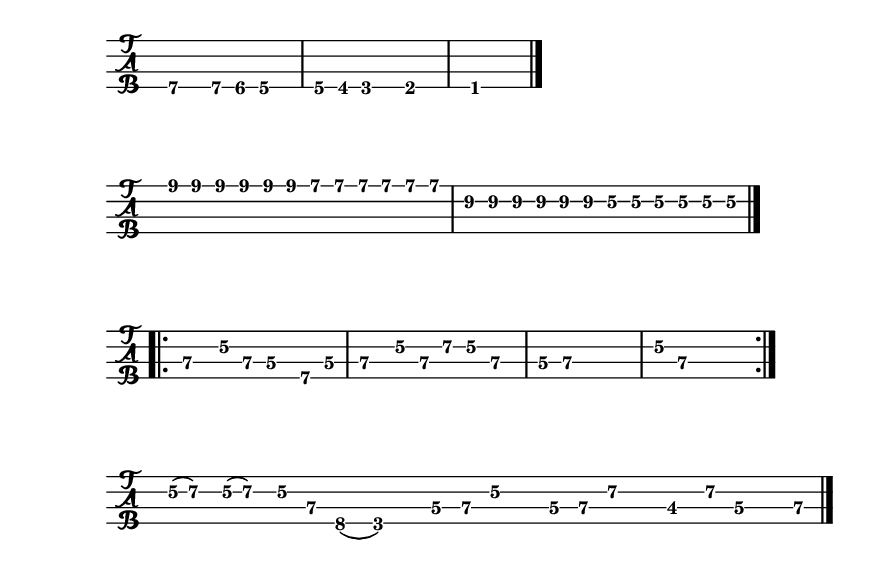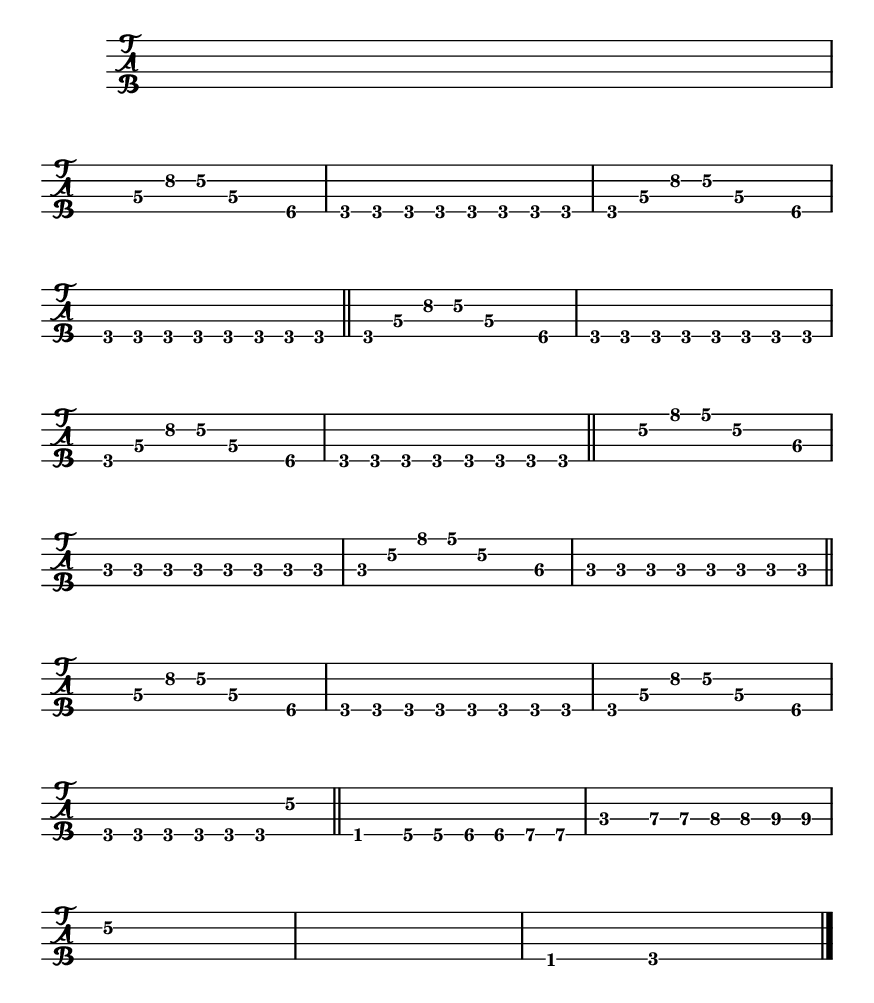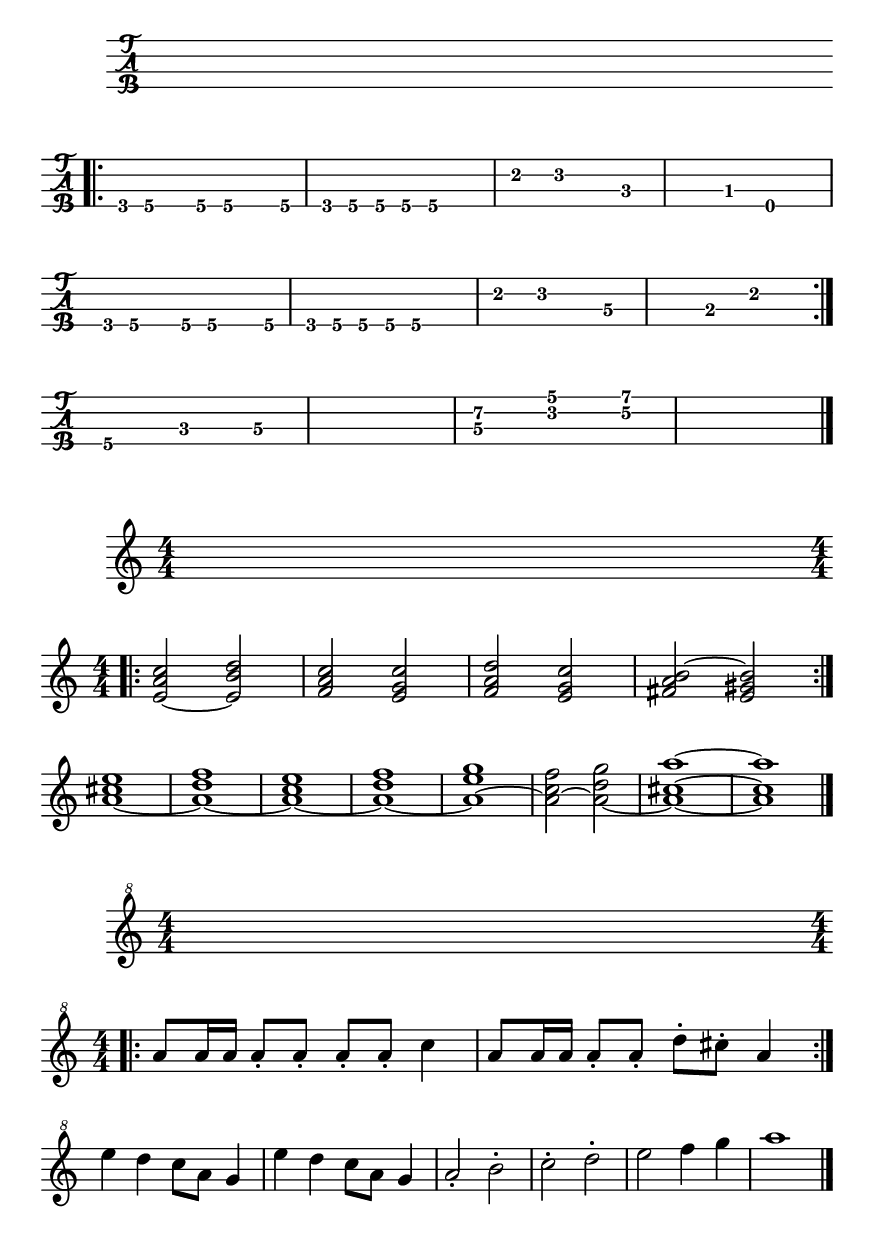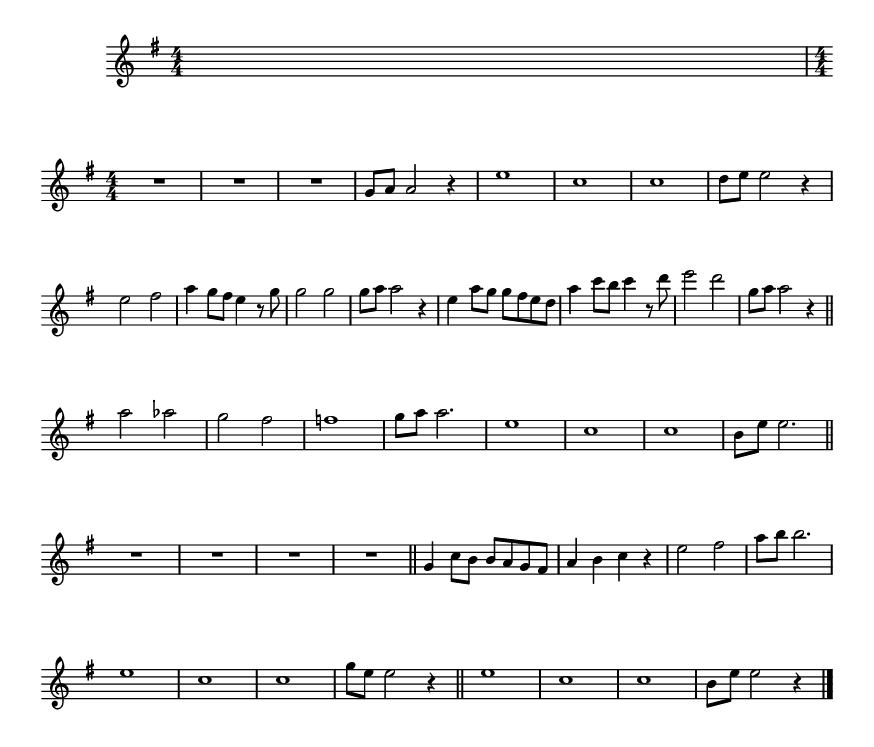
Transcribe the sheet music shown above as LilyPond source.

\version "2.22.1"


#(set-default-paper-size "a5")


\book{
  \paper {
    print-page-number  = ##f
  }


  \header{
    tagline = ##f
  }


  \bookpart {
    % I got mine
    \score {
      \new TabStaff {
        \set Staff.stringTunings = #bass-tuning
        \relative c, {
          \override Score.BarNumber.break-visibility = ##(#f #f #f)
          b4.\4 b8\4 bes\4 a4.\4 | a8\4 aes\4 g4.\4 ges4.\4 | f1\1 \bar "|."
        }
      }
    }

    % Black night intro
    \score {
      \new TabStaff {
        \set Staff.stringTunings = #bass-tuning
        \relative c {
          \override Score.BarNumber.break-visibility = ##(#f #f #f)
          \tuplet 3/2 { e8\1 e\1 e\1 } \tuplet 3/2 { e\1 e\1 e\1 }
            \tuplet 3/2 { d\1 d\1 d\1 } \tuplet 3/2 { d\1 d\1 d\1 } |
          \tuplet 3/2 { b\2 b\2 b\2 } \tuplet 3/2 { b\2 b\2 b\2 }
            \tuplet 3/2 { g\2 g\2 g\2 } \tuplet 3/2 { g\2 g\2 g\2 } \bar "|."
        }
      }
    }

  % Black night riff
    \score {
      \new TabStaff {
        \set Staff.stringTunings = #bass-tuning
        \relative c, {
          \override Score.BarNumber.break-visibility = ##(#f #f #f)
          \bar ".|:" e4\3 g8\2 e\3 d4\3 b8\4 d\3 | e4\3 g8\2 e\3 a\2 g\2 e4\3 |
          d8\3 e~\3 e2.\3 | g8\2 e~\3 e2. \bar ":|."
        }
      }
    }

    % The ocean
    \score {
      \new TabStaff {
        \set Staff.stringTunings = #bass-tuning
        \time 15/8
        \relative c {
          \override Score.BarNumber.break-visibility = ##(#f #f #f)
          g32(\2 a16.)\2 g32(\2 a16.)\2 g16\2 e\3 c8(\4 g2)\4
            d'16\3 e\3 g\2 r d\3 e\3 a\2 r des,8\3 a'16\2 d,\3 r e\3 \bar "|."
        }
      }
    }
  }


  \bookpart {
    % Demon's eye
    \score {
      \new TabStaff {
        \set Staff.stringTunings = #bass-tuning
        \relative c, {
          \override Score.BarNumber.break-visibility = ##(#f #f #f)
          s1 | \break
          r8 d\3 bes'\2 g\2 \tuplet 3/2 { d2\3 bes4\4 } |
          g8\4 g\4 g\4 g\4 g\4 g\4 g\4 g\4 |
          g\4 d'\3 bes'\2 g\2 \tuplet 3/2 { d2\3 bes4\4 } | \break
          g8\4 g\4 g\4 g\4 g\4 g\4 g\4 g\4 \bar "||"
          g\4 d'\3 bes'\2 g\2 \tuplet 3/2 { d2\3 bes4\4 } |
          g8\4 g\4 g\4 g\4 g\4 g\4 g\4 g\4 | \break
          g\4 d'\3 bes'\2 g\2 \tuplet 3/2 { d2\3 bes4\4 } |
          g8\4 g\4 g\4 g\4 g\4 g\4 g\4 g\4 \bar "||"
          r g'\2 ees'\1 c\1 \tuplet 3/2 { g2\2 ees4\3 } | \break
          c8\3 c\3 c\3 c\3 c\3 c\3 c\3 c\3 |
          c\3 g'\2 ees'\1 c\1 \tuplet 3/2 { g2\2 ees4\3 } |
          c8\3 c\3 c\3 c\3 c\3 c\3 c\3 c\3 \bar "||" \break
          r8 d\3 bes'\2 g\2 \tuplet 3/2 { d2\3 bes4\4 } |
          g8\4 g\4 g\4 g\4 g\4 g\4 g\4 g\4 |
          g\4 d'\3 bes'\2 g\2 \tuplet 3/2 { d2\3 bes4\4 } | \break
          g8\4 g\4 g\4 g\4 g\4 g\4 g'4\2 \bar "||"
          f,\4 a8\4 a\4 ais\4 ais\4 b\4 b\4 |
          c4\3 e8\3 e\3 f\3 f\3 fis\3 fis\3 | \break
          g1~\2 | g\2 | f,4\4 g2.\4 \bar "|."
        }
      }
    }
  }


  \bookpart {
    % Hocus pocus bass
    \score {
      \new TabStaff {
        \set Staff.stringTunings = #bass-tuning
        \relative c, {
          \override Score.BarNumber.break-visibility = ##(#f #f #f)
          s1 \bar ".|:" \break
          g8\4 a\4 r a\4 a4.\4 a8\4 | g8\4 a\4 a\4 a\4 a2\4 |
          e'4\2 f2\2 c4~\3 | c\3 bes\3 e,2\4 | \break
          g8\4 a\4 r a\4 a4.\4 a8\4 | g8\4 a\4 a\4 a\4 a2\4 |
          e'4\2 f2\2 d4~\3 | d\3 b\3 e2\2 \bar ":|." \break
          a,4.\4 c\3 d4~\3 | d1\3 |
          << d4.\3 a'\2 >> << f\2 c'\1 >> << g4~\2 d'~\1 >> | << g,1\2 d'\1 >> \bar "|."
        }
      }
    }

    % Hocus pocus keyboard
    \score {
      \new Staff {
        \relative c' {
          \numericTimeSignature
          \override Score.BarNumber.break-visibility = ##(#f #f #f)
          s1 \bar ".|:" \break
          \time 4/4
          << e2~ a c >> << e, b' d >> | << f, a c >> << e, g c >> |
          << f, a d >> << e, g c >> | << fis, a b~ >> << e, gis b >> \bar ":|." \break
          << a1~ cis e >> | << a,~ d f >> | << a,~ c e >> | << a,~ d f >> |
          << a,~ e' g >> | << a,2~ c f >> << a,~ d g >> | << a,1~ cis a' >> | << a, cis a' >> \bar "|."
        }
      }
    }

    % Hocus pocus flute
    \score {
      \new Staff {
        \relative c''' {
          \numericTimeSignature
          \override Score.BarNumber.break-visibility = ##(#f #f #f)
          \clef "treble^8"
          s1 \bar ".|:" \break
          \time 4/4
          a8 a16 a a8_. a_. a_. a_. c4 | a8 a16 a a8_. a_. d^. cis^. a4 \bar ":|."
          e' d c8 a g4 | e' d c8 a g4 |
          a2_. b^. | c^. d^. | e f4 g | a1 \bar "|."
        }
      }
    }
  }


  \bookpart {
    % Stairway to heaven
    \score {
      \new Staff {
        \relative c'' {
          \numericTimeSignature
          \override Score.BarNumber.break-visibility = ##(#f #f #f)
          \clef treble
          \key g \major
          s1 | \break
          \time 4/4
          R1 | R | R | g8 a a2 r4 |
          e'1 | c | c | d8 e e2 r4 | \break
          e2 fis | a4 g8 fis e4 r8 g8 | g2 g | g8 a a2 r4 |
          e4 a8 g g fis e d | a'4 c8 b c4 r8 d | e2 d | g, 8 a a2 r4 \bar "||" \break
          a2 aes | g fis | f1 | g8 a a2. |
          e1 | c | c | b8 e e2. \bar "||" \break
          R1 | R | R | R \bar "||"
          g,4 c8 b b a g fis | a4 b c r | e2 fis | a8 b b2. | \break
          e,1 | c | c | g'8 e e2 r4 \bar "||"
          e1 | c | c | b8 e e2 r4 \bar "|."
        }
      }
      \layout {
        #(layout-set-staff-size 14)
      }
    }
  }
}
